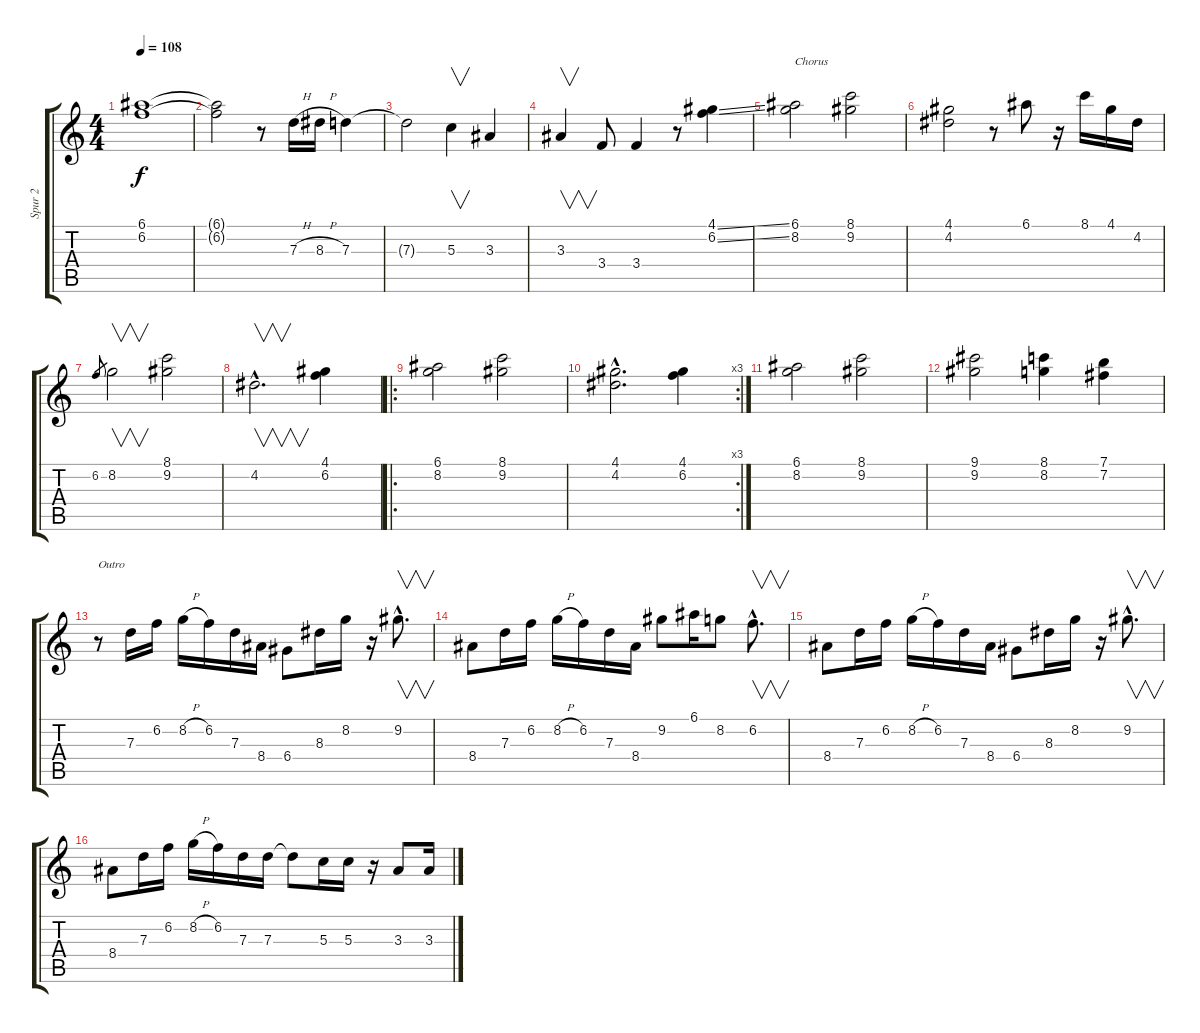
\track ("Spur 2" "Spur 2") {instrument overdrivenguitar}
\staff {score tabs}
\tuning (E4 B3 G3 D3 A2 E2) {hide}
\ts (4 4)
\tempo 108
\clef g2
\ks c
(6.1{t} 6.2{t}).1{dy f} |
(6.1{t} 6.2{t}).2 r.8 7.3{h}.16 8.3{h}.16 7.3.4 |
7.3{t}.2 5.3.4{v} 3.3.4 |
3.3.4{v} 3.4.8 3.4.4 r.8 (4.1{ss} 6.2{ss}).4 |
(6.1 8.2).2{txt "Chorus"} (8.1 9.2).2 |
(4.1 4.2).2 r.8 6.1.8 r.16 8.1.16 4.1.16 4.2.16 |
6.2.8{gr} 8.2.2{v} (8.1 9.2).2 |
4.2{hac}.2{v d} (4.1 6.2).4 |
\ro
(6.1 8.2).2 (8.1 9.2).2 |
\rc 3
(4.1{hac} 4.2{hac}).2{d} (4.1 6.2).4 |
(6.1 8.2).2 (8.1 9.2).2 |
(9.1 9.2).2 (8.1 8.2).4 (7.1 7.2).4 |
r.8{txt "Outro"} 7.3.16 6.2.16 8.2{h}.16 6.2.16 7.3.16 8.4.16 6.4.8 8.3.16 8.2.16 r.16 9.2{hac}.8{v d} |
8.4.8 7.3.16 6.2.16 8.2{h}.16 6.2.16 7.3.16 8.4.16 9.2.8 6.1.16 8.2.8 6.2{hac}.8{v d} |
8.4.8 7.3.16 6.2.16 8.2{h}.16 6.2.16 7.3.16 8.4.16 6.4.8 8.3.16 8.2.16 r.16 9.2{hac}.8{v d} |
8.4.8 7.3.16 6.2.16 8.2{h}.16 6.2.16 7.3.16 7.3.16 7.3{t}.8 5.3.16 5.3.16 r.16 3.3.8 3.3.16
